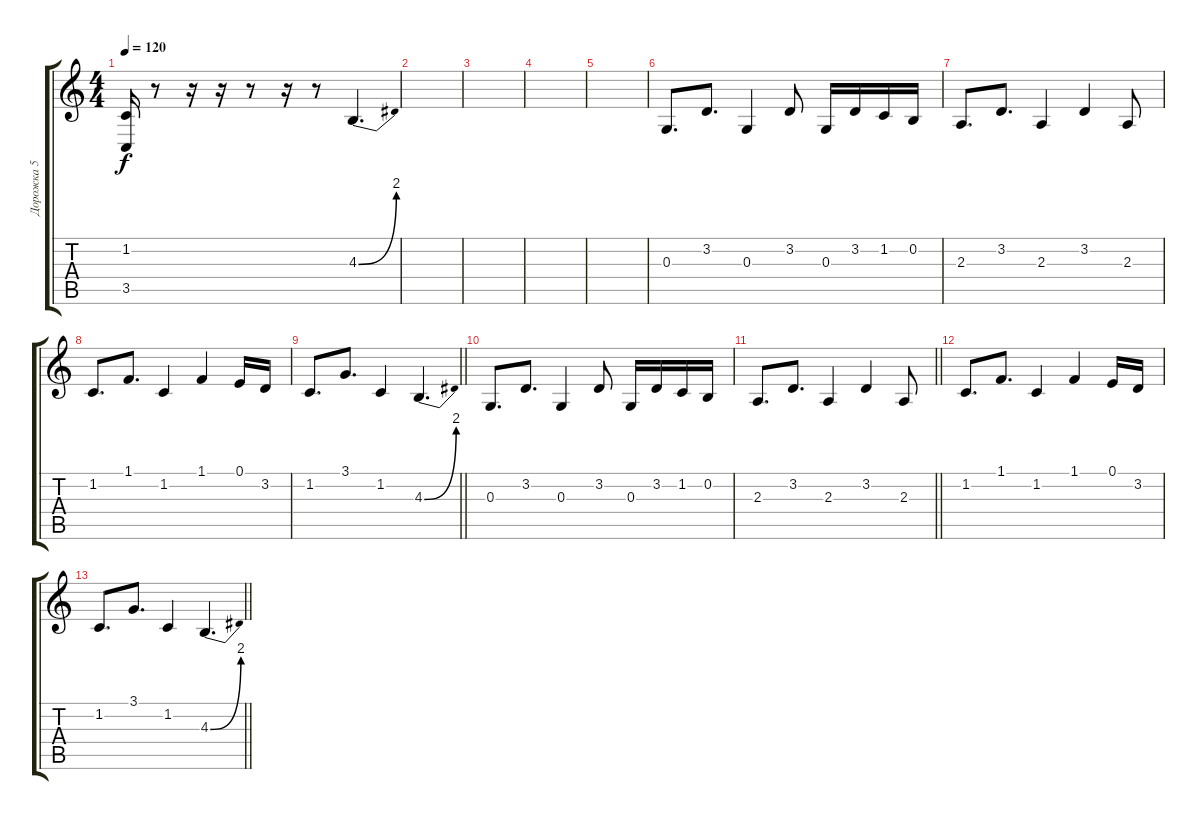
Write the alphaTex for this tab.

\track ("Дорожка 5" "Дорожка 5") {instrument trumpet}
\staff {score tabs}
\tuning (E4 B3 G3 D3 A2 E2) {hide}
\ts (4 4)
\tempo 120
\clef g2
\ks c
(1.2 3.5).16{dy f} r.8 r.16 r.16 r.8 r.16 r.8 4.3{be (bend 0 0 60 8)}.4{d} |
|
|
|
|
0.3.8{d} 3.2.8{d} 0.3.4 3.2.8 0.3.16 3.2.16 1.2.16 0.2.16 |
2.3.8{d} 3.2.8{d} 2.3.4 3.2.4 2.3.8 |
1.2.8{d} 1.1.8{d} 1.2.4 1.1.4 0.1.16 3.2.16 |
\barLineRight lightlight
1.2.8{d} 3.1.8{d} 1.2.4 4.3{be (bend 0 0 60 8)}.4{d} |
0.3.8{d} 3.2.8{d} 0.3.4 3.2.8 0.3.16 3.2.16 1.2.16 0.2.16 |
\barLineRight lightlight
2.3.8{d} 3.2.8{d} 2.3.4 3.2.4 2.3.8 |
1.2.8{d} 1.1.8{d} 1.2.4 1.1.4 0.1.16 3.2.16 |
\barLineRight lightlight
1.2.8{d} 3.1.8{d} 1.2.4 4.3{be (bend 0 0 60 8)}.4{d}
